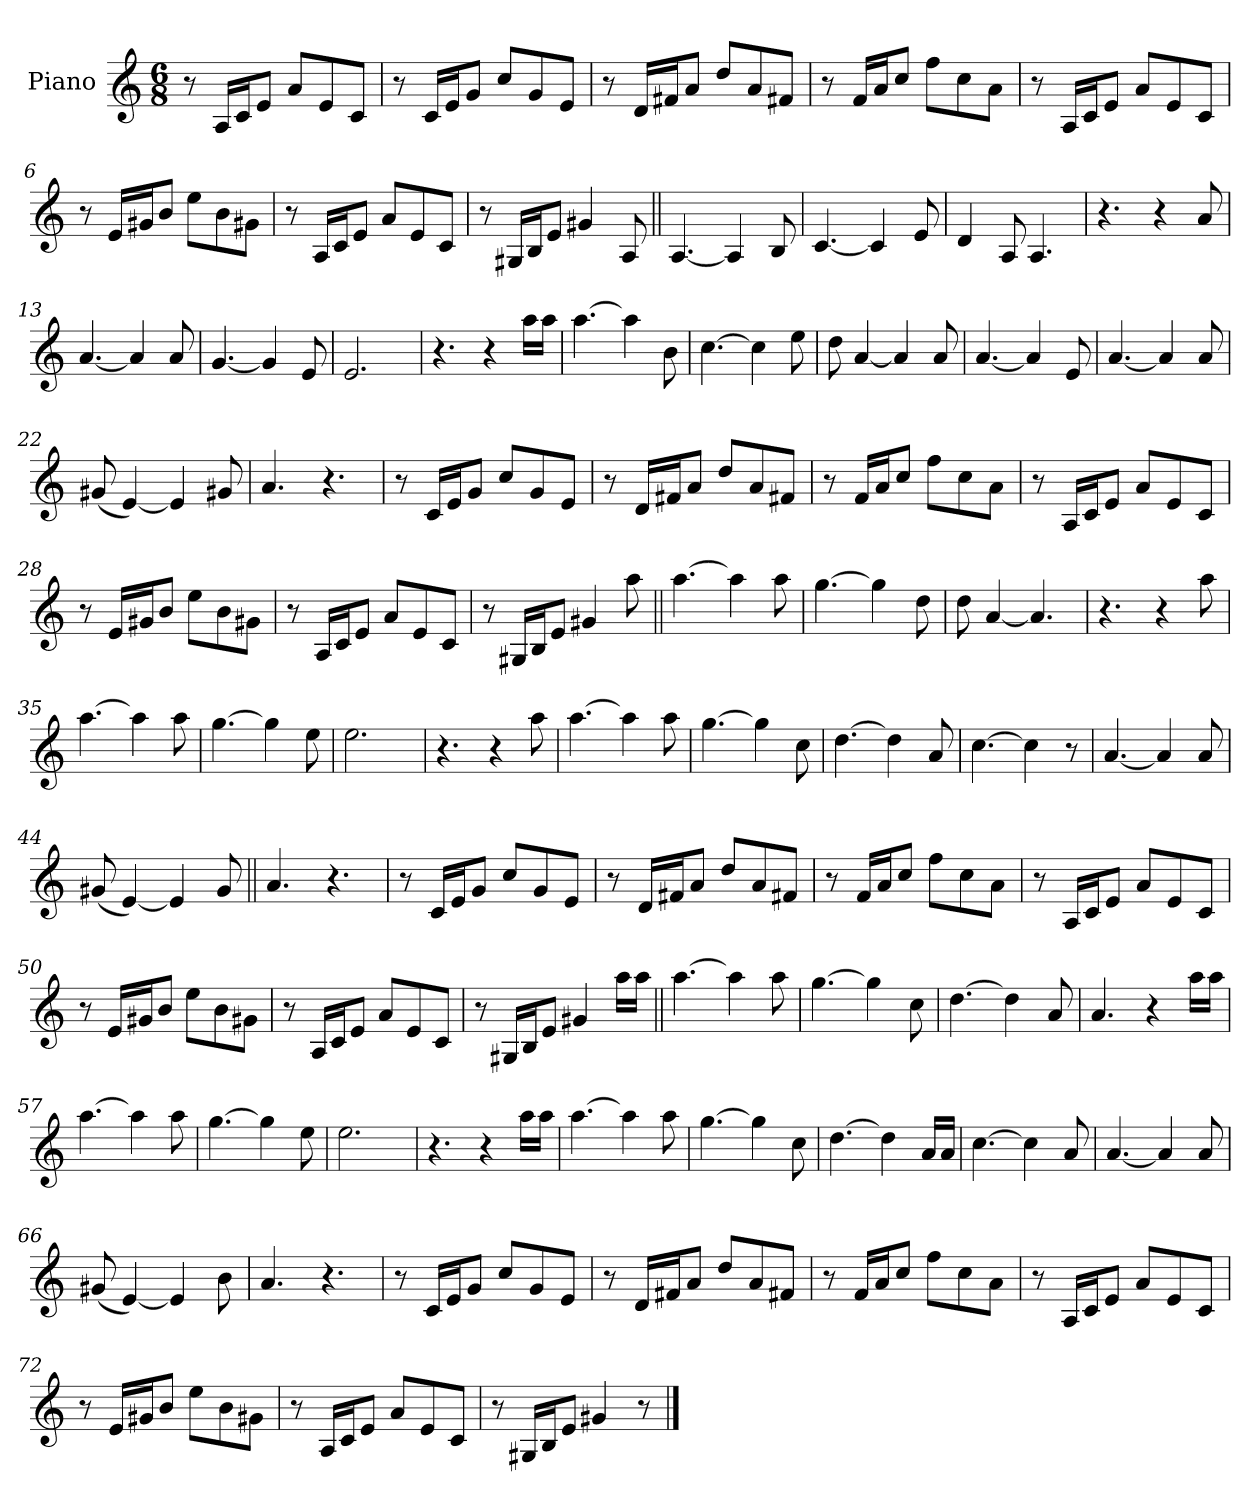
**kern
*part1
*staff1
*I"Piano
*clefG2
*k[]
*M6/8
*MM120
=1
8r
16A!LL
16c!J
8e!J
8a!L
8e!
8c!J
=2
8r
16c!LL
16e!J
8g!J
8cc!L
8g!
8e!J
=3
8r
16d!LL
16f#X!J
8a!J
8dd!L
8a!
8f#X!J
=4
8r
16f!LL
16a!J
8cc!J
8ff!L
8cc!
8a!J
=5
8r
16A!LL
16c!J
8e!J
8a!L
8e!
8c!J
=6
8r
16e!LL
16g#X!J
8b!J
8ee!L
8b!
8g#X!J
=7
8r
16A!LL
16c!J
8e!J
8a!L
8e!
8c!J
=8
8r
16G#X!LL
16B!J
8e!J
4g#X!
8A
=9||
[4.A
4A]
8B
=10
[4.c
4c]
8e
=11
4d
8A
4.A
=12
4.r
4r
8a
=13
[4.a
4a]
8a
=14
[4.g
4g]
8e
=15
2.e
=16
4.r
4r
16aaLL
16aaJJ
=17
[4.aa
4aa]
8b
=18
[4.cc
4cc]
8ee
=19
8dd
[4a
4a]
8a
=20
[4.a
4a]
8e
=21
[4.a
4a]
8a
=22
(<8g#X
[4e)
4e]
8g#X
=23
4.a
4.r
=24
8r
16c!LL
16e!J
8g!J
8cc!L
8g!
8e!J
=25
8r
16d!LL
16f#X!J
8a!J
8dd!L
8a!
8f#X!J
=26
8r
16f!LL
16a!J
8cc!J
8ff!L
8cc!
8a!J
=27
8r
16A!LL
16c!J
8e!J
8a!L
8e!
8c!J
=28
8r
16e!LL
16g#X!J
8b!J
8ee!L
8b!
8g#X!J
=29
8r
16A!LL
16c!J
8e!J
8a!L
8e!
8c!J
=30
8r
16G#X!LL
16B!J
8e!J
4g#X!
8aa
=31||
[4.aa
4aa]
8aa
=32
[4.gg
4gg]
8dd
=33
8dd
[4a
4.a]
=34
4.r
4r
8aa
=35
[4.aa
4aa]
8aa
=36
[4.gg
4gg]
8ee
=37
2.ee
=38
4.r
4r
8aa
=39
[4.aa
4aa]
8aa
=40
[4.gg
4gg]
8cc
=41
[4.dd
4dd]
8a
=42
[4.cc
4cc]
8r
=43
[4.a
4a]
8a
=44
(<8g#X
[4e)
4e]
8g#
=45||
4.a
4.r
=46
8r
16c!LL
16e!J
8g!J
8cc!L
8g!
8e!J
=47
8r
16d!LL
16f#X!J
8a!J
8dd!L
8a!
8f#X!J
=48
8r
16f!LL
16a!J
8cc!J
8ff!L
8cc!
8a!J
=49
8r
16A!LL
16c!J
8e!J
8a!L
8e!
8c!J
=50
8r
16e!LL
16g#X!J
8b!J
8ee!L
8b!
8g#X!J
=51
8r
16A!LL
16c!J
8e!J
8a!L
8e!
8c!J
=52
8r
16G#X!LL
16B!J
8e!J
4g#X!
16aaLL
16aaJJ
=53||
[4.aa
4aa]
8aa
=54
[4.gg
4gg]
8cc
=55
[4.dd
4dd]
8a
=56
4.a
4r
16aaLL
16aaJJ
=57
[4.aa
4aa]
8aa
=58
[4.gg
4gg]
8ee
=59
2.ee
=60
4.r
4r
16aaLL
16aaJJ
=61
[4.aa
4aa]
8aa
=62
[4.gg
4gg]
8cc
=63
[4.dd
4dd]
16aLL
16aJJ
=64
[4.cc
4cc]
8a
=65
[4.a
4a]
8a
=66
(<8g#X
[4e)
4e]
8b
=67
4.a
4.r
=68
8r
16c!LL
16e!J
8g!J
8cc!L
8g!
8e!J
=69
8r
16d!LL
16f#X!J
8a!J
8dd!L
8a!
8f#X!J
=70
8r
16f!LL
16a!J
8cc!J
8ff!L
8cc!
8a!J
=71
8r
16A!LL
16c!J
8e!J
8a!L
8e!
8c!J
=72
8r
16e!LL
16g#X!J
8b!J
8ee!L
8b!
8g#X!J
=73
8r
16A!LL
16c!J
8e!J
8a!L
8e!
8c!J
=74
8r
16G#X!LL
16B!J
8e!J
4g#X!
8r
==
*-
